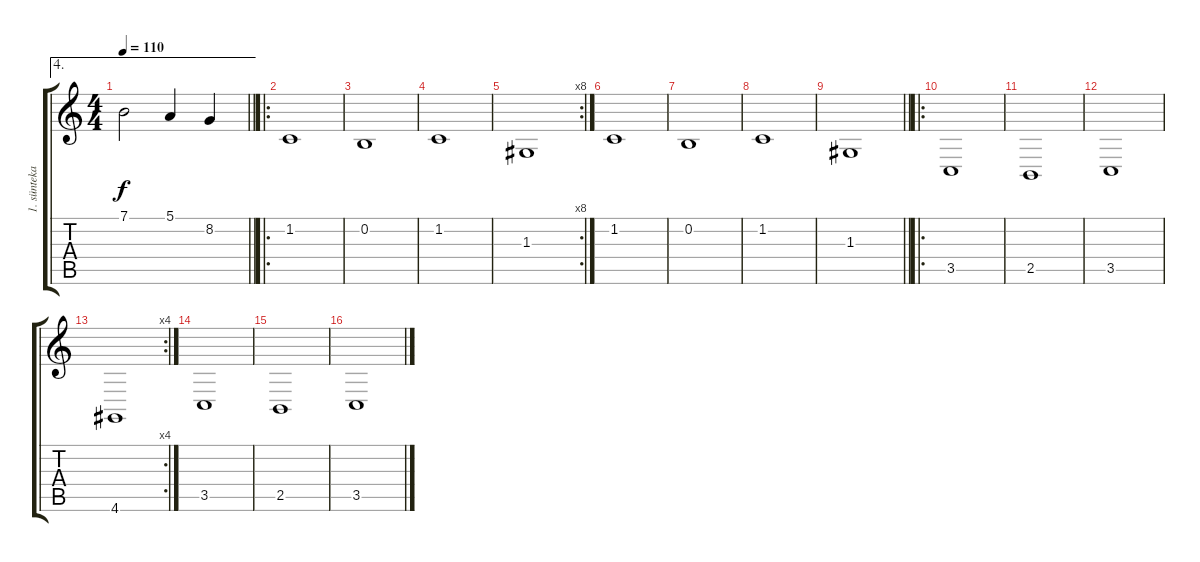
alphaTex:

\track ("1. süntekas" "1. sünteka") {instrument pad4choir}
\staff {score tabs}
\tuning (E4 B3 G3 D3 A2 E2) {hide}
\ae 4
\ts (4 4)
\tempo 110
\clef g2
\barLineRight lightlight
\ks c
7.1.2{dy f} 5.1.4 8.2.4 |
\ro
1.2.1 |
0.2.1 |
1.2.1 |
\rc 8
1.3.1 |
1.2.1 |
0.2.1 |
1.2.1 |
\barLineRight lightlight
1.3.1 |
\ro
3.5.1 |
2.5.1 |
3.5.1 |
\rc 4
4.6.1 |
3.5.1 |
2.5.1 |
3.5.1
